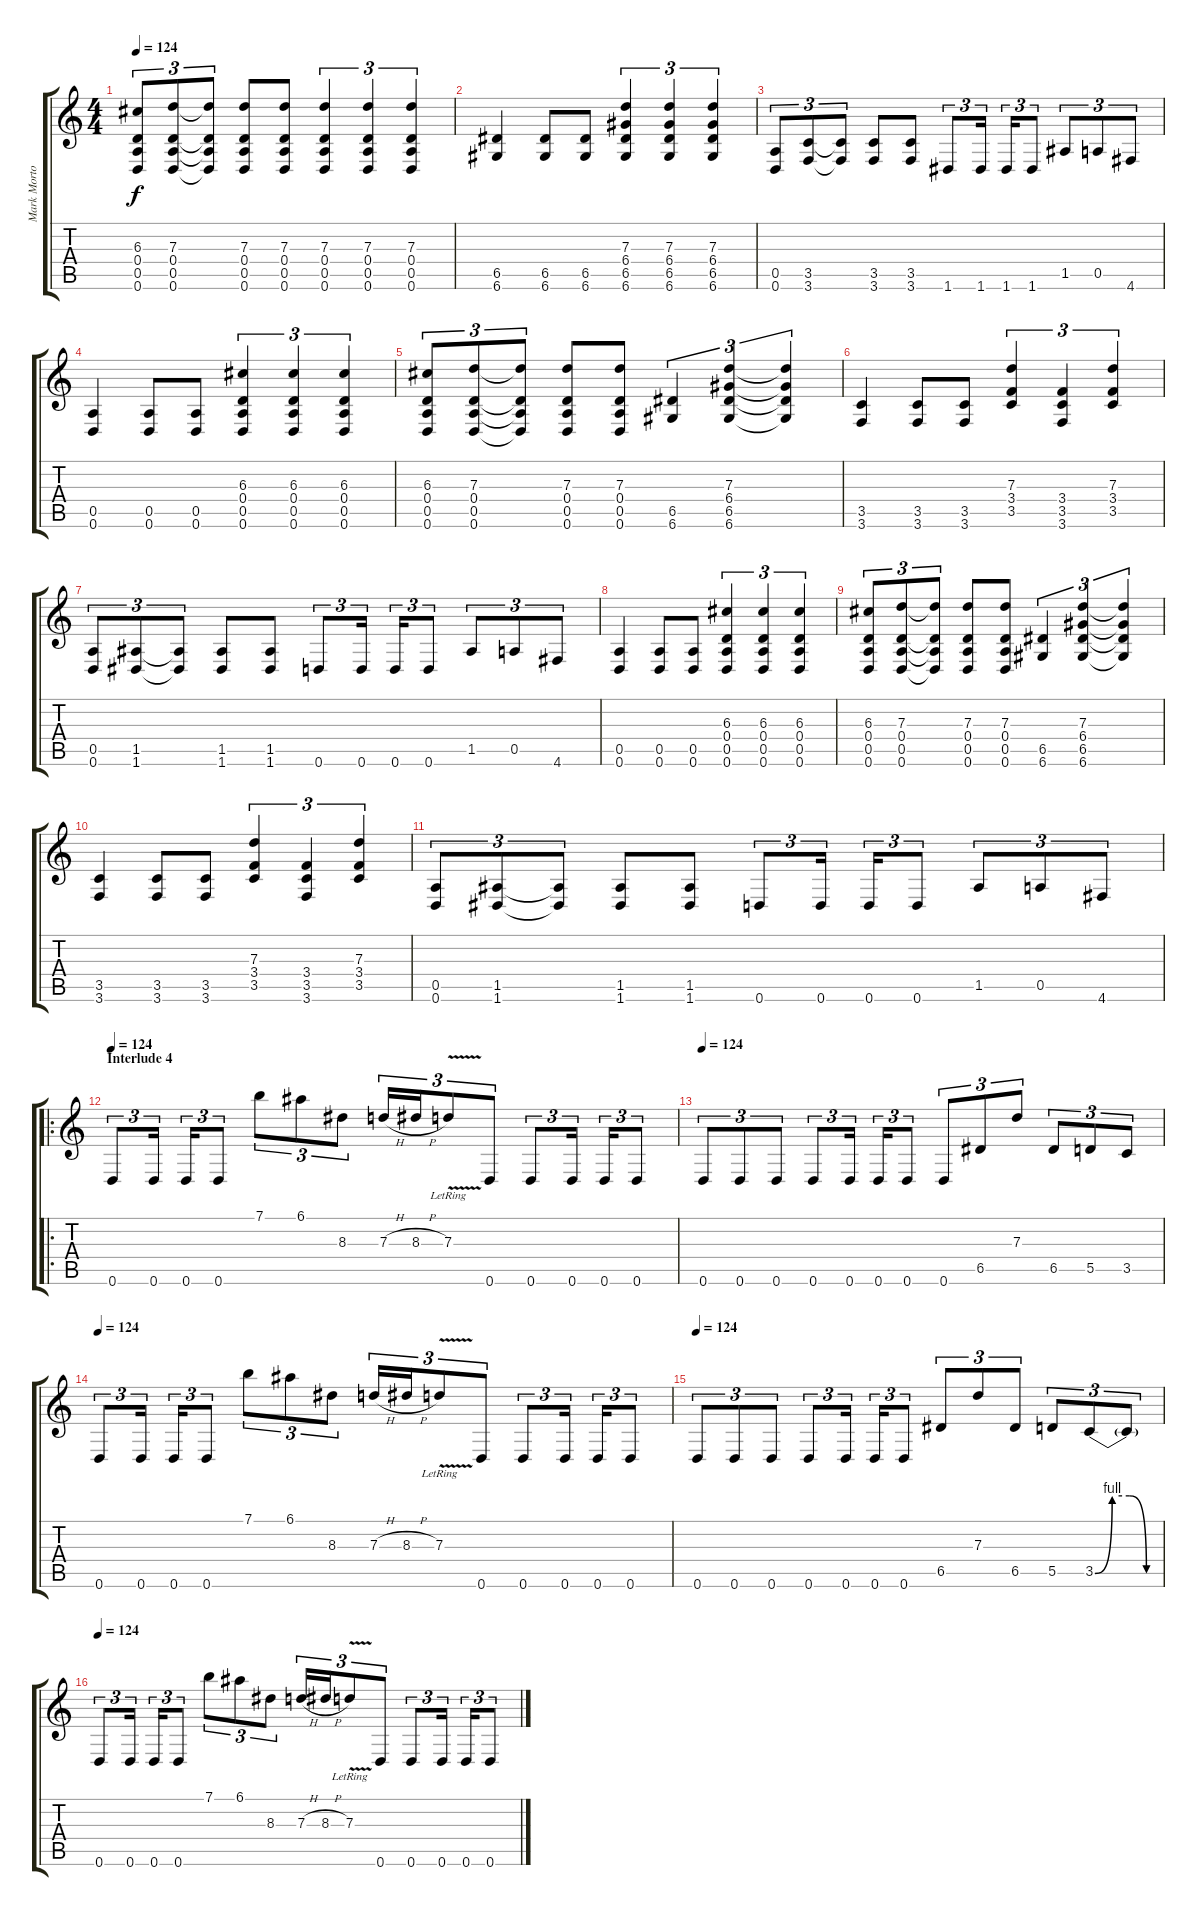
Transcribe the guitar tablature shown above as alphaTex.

\track ("Mark Morton - Rhythm" "Mark Morto") {instrument distortionguitar}
\staff {score tabs}
\tuning (E4 B3 G3 D3 A2 D2) {hide}
\ts (4 4)
\tempo 124
\clef g2
\ks c
(6.3 0.4 0.5 0.6).8{tu (3 2) dy f} (7.3 0.4 0.5 0.6).8{tu (3 2)} (7.3{t} 0.4{t} 0.5{t} 0.6{t}).8{tu (3 2)} (7.3 0.4 0.5 0.6).8 (7.3 0.4 0.5 0.6).8 (7.3 0.4 0.5 0.6).4{tu (3 2)} (7.3 0.4 0.5 0.6).4{tu (3 2)} (7.3 0.4 0.5 0.6).4{tu (3 2)} |
(6.5 6.6).4 (6.5 6.6).8 (6.5 6.6).8 (7.3 6.4 6.5 6.6).4{tu (3 2)} (7.3 6.4 6.5 6.6).4{tu (3 2)} (7.3 6.4 6.5 6.6).4{tu (3 2)} |
(0.5 0.6).8{tu (3 2)} (3.5 3.6).8{tu (3 2)} (3.5{t} 3.6{t}).8{tu (3 2)} (3.5 3.6).8 (3.5 3.6).8 1.6.8{tu (3 2)} 1.6.16{tu (3 2)} 1.6.16{tu (3 2)} 1.6.8{tu (3 2)} 1.5.8{tu (3 2)} 0.5.8{tu (3 2)} 4.6.8{tu (3 2)} |
(0.5 0.6).4 (0.5 0.6).8 (0.5 0.6).8 (6.3 0.4 0.5 0.6).4{tu (3 2)} (6.3 0.4 0.5 0.6).4{tu (3 2)} (6.3 0.4 0.5 0.6).4{tu (3 2)} |
(6.3 0.4 0.5 0.6).8{tu (3 2)} (7.3 0.4 0.5 0.6).8{tu (3 2)} (7.3{t} 0.4{t} 0.5{t} 0.6{t}).8{tu (3 2)} (7.3 0.4 0.5 0.6).8 (7.3 0.4 0.5 0.6).8 (6.5 6.6).4{tu (3 2)} (7.3 6.4 6.5 6.6).4{tu (3 2)} (7.3{t} 6.4{t} 6.5{t} 6.6{t}).4{tu (3 2)} |
(3.5 3.6).4 (3.5 3.6).8 (3.5 3.6).8 (7.3 3.4 3.5).4{tu (3 2)} (3.4 3.5 3.6).4{tu (3 2)} (7.3 3.4 3.5).4{tu (3 2)} |
(0.5 0.6).8{tu (3 2)} (1.5 1.6).8{tu (3 2)} (1.5{t} 1.6{t}).8{tu (3 2)} (1.5 1.6).8 (1.5 1.6).8 0.6.8{tu (3 2)} 0.6.16{tu (3 2)} 0.6.16{tu (3 2)} 0.6.8{tu (3 2)} 1.5.8{tu (3 2)} 0.5.8{tu (3 2)} 4.6.8{tu (3 2)} |
(0.5 0.6).4 (0.5 0.6).8 (0.5 0.6).8 (6.3 0.4 0.5 0.6).4{tu (3 2)} (6.3 0.4 0.5 0.6).4{tu (3 2)} (6.3 0.4 0.5 0.6).4{tu (3 2)} |
(6.3 0.4 0.5 0.6).8{tu (3 2)} (7.3 0.4 0.5 0.6).8{tu (3 2)} (7.3{t} 0.4{t} 0.5{t} 0.6{t}).8{tu (3 2)} (7.3 0.4 0.5 0.6).8 (7.3 0.4 0.5 0.6).8 (6.5 6.6).4{tu (3 2)} (7.3 6.4 6.5 6.6).4{tu (3 2)} (7.3{t} 6.4{t} 6.5{t} 6.6{t}).4{tu (3 2)} |
(3.5 3.6).4 (3.5 3.6).8 (3.5 3.6).8 (7.3 3.4 3.5).4{tu (3 2)} (3.4 3.5 3.6).4{tu (3 2)} (7.3 3.4 3.5).4{tu (3 2)} |
(0.5 0.6).8{tu (3 2)} (1.5 1.6).8{tu (3 2)} (1.5{t} 1.6{t}).8{tu (3 2)} (1.5 1.6).8 (1.5 1.6).8 0.6.8{tu (3 2)} 0.6.16{tu (3 2)} 0.6.16{tu (3 2)} 0.6.8{tu (3 2)} 1.5.8{tu (3 2)} 0.5.8{tu (3 2)} 4.6.8{tu (3 2)} |
\ro
\section ("" "Interlude 4")
\tempo 124
0.6.8{tu (3 2)} 0.6.16{tu (3 2)} 0.6.16{tu (3 2)} 0.6.8{tu (3 2)} 7.1.8{tu (3 2)} 6.1.8{tu (3 2)} 8.3.8{tu (3 2)} 7.3{h}.16{tu (3 2)} 8.3{h}.16{tu (3 2)} 7.3{v lr}.8{tu (3 2)} 0.6.8{tu (3 2)} 0.6.8{tu (3 2)} 0.6.16{tu (3 2)} 0.6.16{tu (3 2)} 0.6.8{tu (3 2)} |
\tempo 124
0.6.8{tu (3 2)} 0.6.8{tu (3 2)} 0.6.8{tu (3 2)} 0.6.8{tu (3 2)} 0.6.16{tu (3 2)} 0.6.16{tu (3 2)} 0.6.8{tu (3 2)} 0.6.8{tu (3 2)} 6.5.8{tu (3 2)} 7.3.8{tu (3 2)} 6.5.8{tu (3 2)} 5.5.8{tu (3 2)} 3.5.8{tu (3 2)} |
\tempo 124
0.6.8{tu (3 2)} 0.6.16{tu (3 2)} 0.6.16{tu (3 2)} 0.6.8{tu (3 2)} 7.1.8{tu (3 2)} 6.1.8{tu (3 2)} 8.3.8{tu (3 2)} 7.3{h}.16{tu (3 2)} 8.3{h}.16{tu (3 2)} 7.3{v lr}.8{tu (3 2)} 0.6.8{tu (3 2)} 0.6.8{tu (3 2)} 0.6.16{tu (3 2)} 0.6.16{tu (3 2)} 0.6.8{tu (3 2)} |
\tempo 124
0.6.8{tu (3 2)} 0.6.8{tu (3 2)} 0.6.8{tu (3 2)} 0.6.8{tu (3 2)} 0.6.16{tu (3 2)} 0.6.16{tu (3 2)} 0.6.8{tu (3 2)} 6.5.8{tu (3 2)} 7.3.8{tu (3 2)} 6.5.8{tu (3 2)} 5.5.8{tu (3 2)} 3.5{be (custom 0 0 15 4 30 4 45 0 60 0)}.8{tu (3 2)} 3.5{t}.8{tu (3 2)} |
\tempo 124
0.6.8{tu (3 2)} 0.6.16{tu (3 2)} 0.6.16{tu (3 2)} 0.6.8{tu (3 2)} 7.1.8{tu (3 2)} 6.1.8{tu (3 2)} 8.3.8{tu (3 2)} 7.3{h}.16{tu (3 2)} 8.3{h}.16{tu (3 2)} 7.3{v lr}.8{tu (3 2)} 0.6.8{tu (3 2)} 0.6.8{tu (3 2)} 0.6.16{tu (3 2)} 0.6.16{tu (3 2)} 0.6.8{tu (3 2)}
